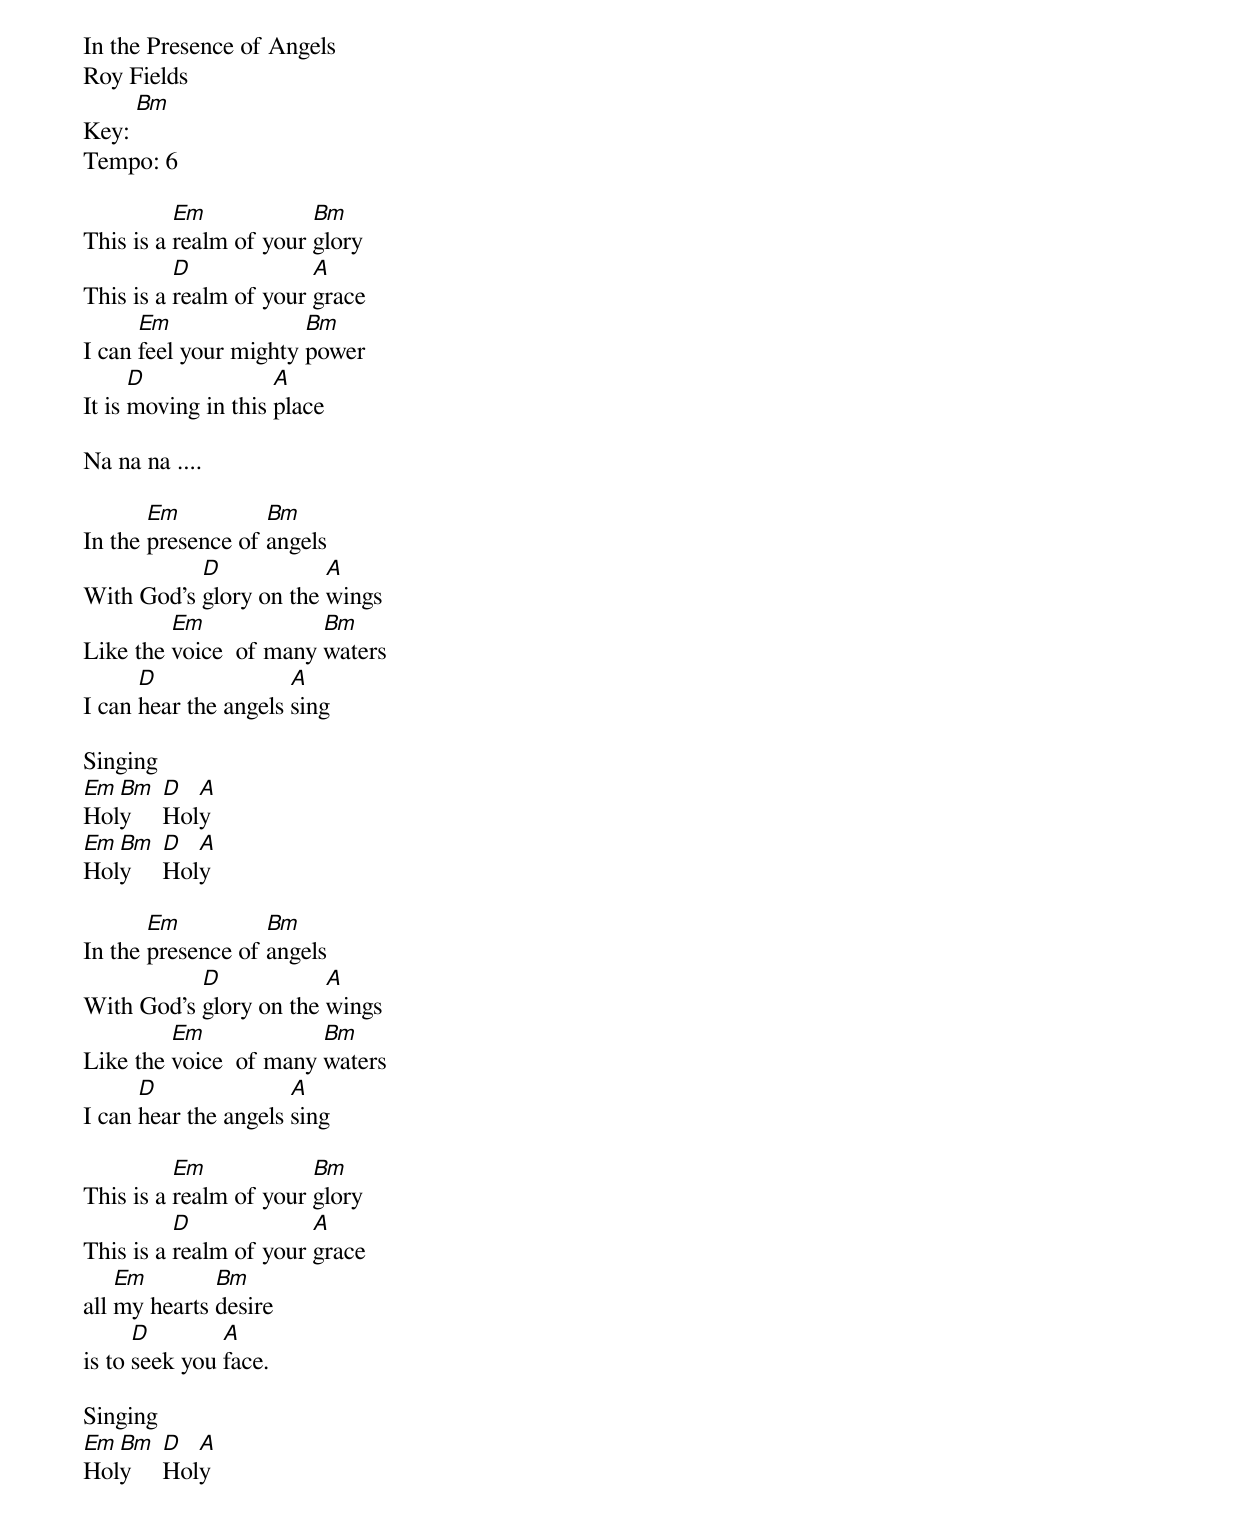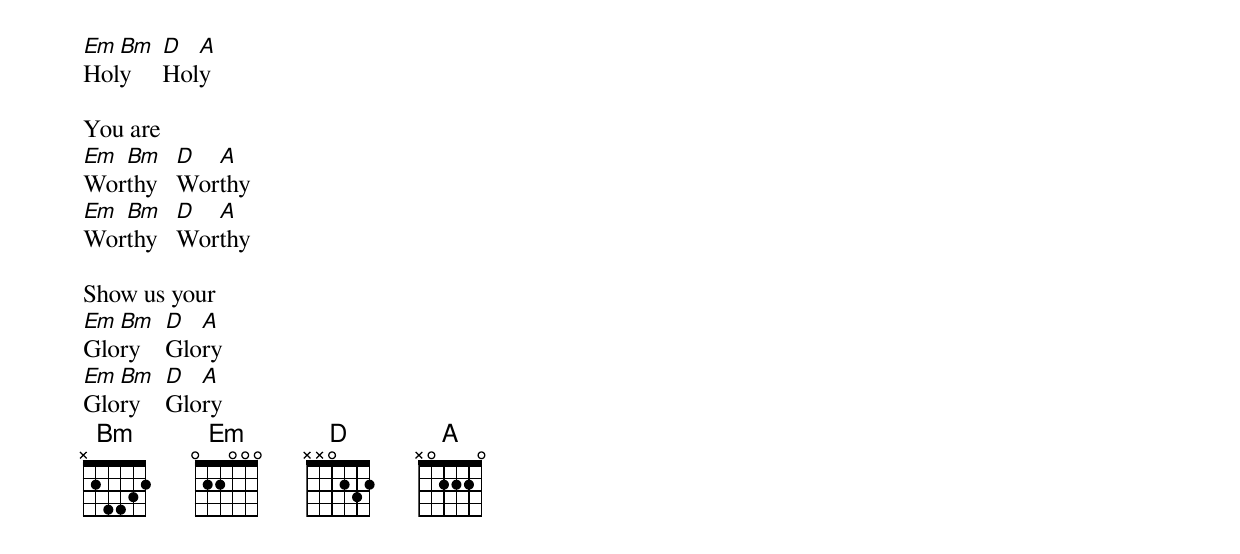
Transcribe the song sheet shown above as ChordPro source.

In the Presence of Angels
Roy Fields
Key: [Bm]
Tempo: 6

This is a [Em]realm of your [Bm]glory
This is a [D]realm of your [A]grace
I can [Em]feel your mighty [Bm]power
It is [D]moving in this [A]place

Na na na ....

In the [Em]presence of [Bm]angels
With God's [D]glory on the [A]wings
Like the [Em]voice  of many [Bm]waters
I can [D]hear the angels [A]sing

Singing
[Em]Hol[Bm]y     [D]Hol[A]y
[Em]Hol[Bm]y     [D]Hol[A]y

In the [Em]presence of [Bm]angels
With God's [D]glory on the [A]wings
Like the [Em]voice  of many [Bm]waters
I can [D]hear the angels [A]sing

This is a [Em]realm of your [Bm]glory
This is a [D]realm of your [A]grace
all [Em]my hearts [Bm]desire
is to [D]seek you [A]face.

Singing
[Em]Hol[Bm]y     [D]Hol[A]y
[Em]Hol[Bm]y     [D]Hol[A]y

You are
[Em]Wor[Bm]thy   [D]Wor[A]thy
[Em]Wor[Bm]thy   [D]Wor[A]thy

Show us your
[Em]Glo[Bm]ry    [D]Glo[A]ry
[Em]Glo[Bm]ry    [D]Glo[A]ry
